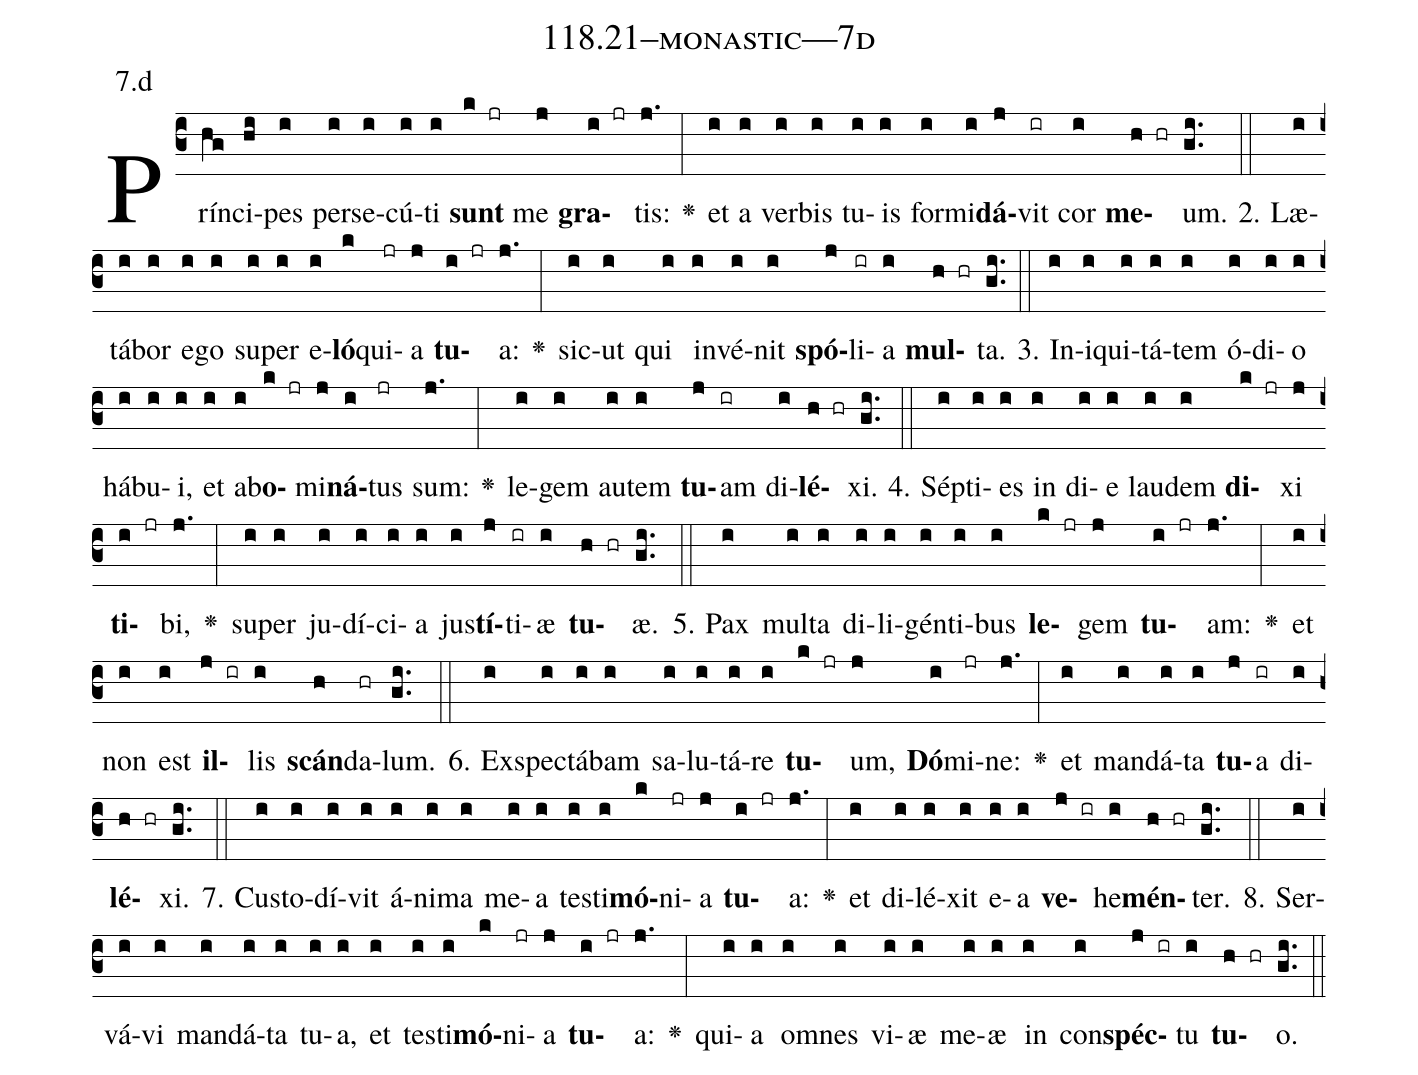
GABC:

name: 118.21--monastic---7d;
annotation: 7.d;
%%
(c3)Prín(hg)ci(hi)pes(i) per(i)se(i)cú(i)ti(i) <b>sunt</b>(k jr) me(j) <b>gra</b>(i jr)tis:(j.) <v>\greheightstar</v>(:) et(i) a(i) ver(i)bis(i) tu(i)is(i) for(i)mi(i)<b>dá</b>(j)vit(ir) cor(i) <b>me</b>(h hr)um.(gi..) (::)
2. Læ(i)tá(i)bor(i) e(i)go(i) su(i)per(i) e(i)<b>ló</b>(k)qui(jr)a(j) <b>tu</b>(i jr)a:(j.) <v>\greheightstar</v>(:) sic(i)ut(i) qui(i) in(i)vé(i)nit(i) <b>spó</b>(j)li(ir)a(i) <b>mul</b>(h hr)ta.(gi..) (::)
3. In(i)i(i)qui(i)tá(i)tem(i) ó(i)di(i)o(i) há(i)bu(i)i,(i) et(i) ab(i)<b>o</b>(k jr)mi(j)<b>ná</b>(i)tus(jr) sum:(j.) <v>\greheightstar</v>(:) le(i)gem(i) au(i)tem(i) <b>tu</b>(j)am(ir) di(i)<b>lé</b>(h hr)xi.(gi..) (::)
4. Sép(i)ti(i)es(i) in(i) di(i)e(i) lau(i)dem(i) <b>di</b>(k jr)xi(j) <b>ti</b>(i jr)bi,(j.) <v>\greheightstar</v>(:) su(i)per(i) ju(i)dí(i)ci(i)a(i) jus(i)<b>tí</b>(j)ti(ir)æ(i) <b>tu</b>(h hr)æ.(gi..) (::)
5. Pax(i) mul(i)ta(i) di(i)li(i)gén(i)ti(i)bus(i) <b>le</b>(k jr)gem(j) <b>tu</b>(i jr)am:(j.) <v>\greheightstar</v>(:) et(i) non(i) est(i) <b>il</b>(j ir)lis(i) <b>scán</b>(h)da(hr)lum.(gi..) (::)
6. Ex(i)spec(i)tá(i)bam(i) sa(i)lu(i)tá(i)re(i) <b>tu</b>(k jr)um,(j) <b>Dó</b>(i)mi(jr)ne:(j.) <v>\greheightstar</v>(:) et(i) man(i)dá(i)ta(i) <b>tu</b>(j)a(ir) di(i)<b>lé</b>(h hr)xi.(gi..) (::)
7. Cus(i)to(i)dí(i)vit(i) á(i)ni(i)ma(i) me(i)a(i) tes(i)ti(i)<b>mó</b>(k)ni(jr)a(j) <b>tu</b>(i jr)a:(j.) <v>\greheightstar</v>(:) et(i) di(i)lé(i)xit(i) e(i)a(i) <b>ve</b>(j ir)he(i)<b>mén</b>(h hr)ter.(gi..) (::)
8. Ser(i)vá(i)vi(i) man(i)dá(i)ta(i) tu(i)a,(i) et(i) tes(i)ti(i)<b>mó</b>(k)ni(jr)a(j) <b>tu</b>(i jr)a:(j.) <v>\greheightstar</v>(:) qui(i)a(i) om(i)nes(i) vi(i)æ(i) me(i)æ(i) in(i) con(i)<b>spéc</b>(j ir)tu(i) <b>tu</b>(h hr)o.(gi..) (::)
